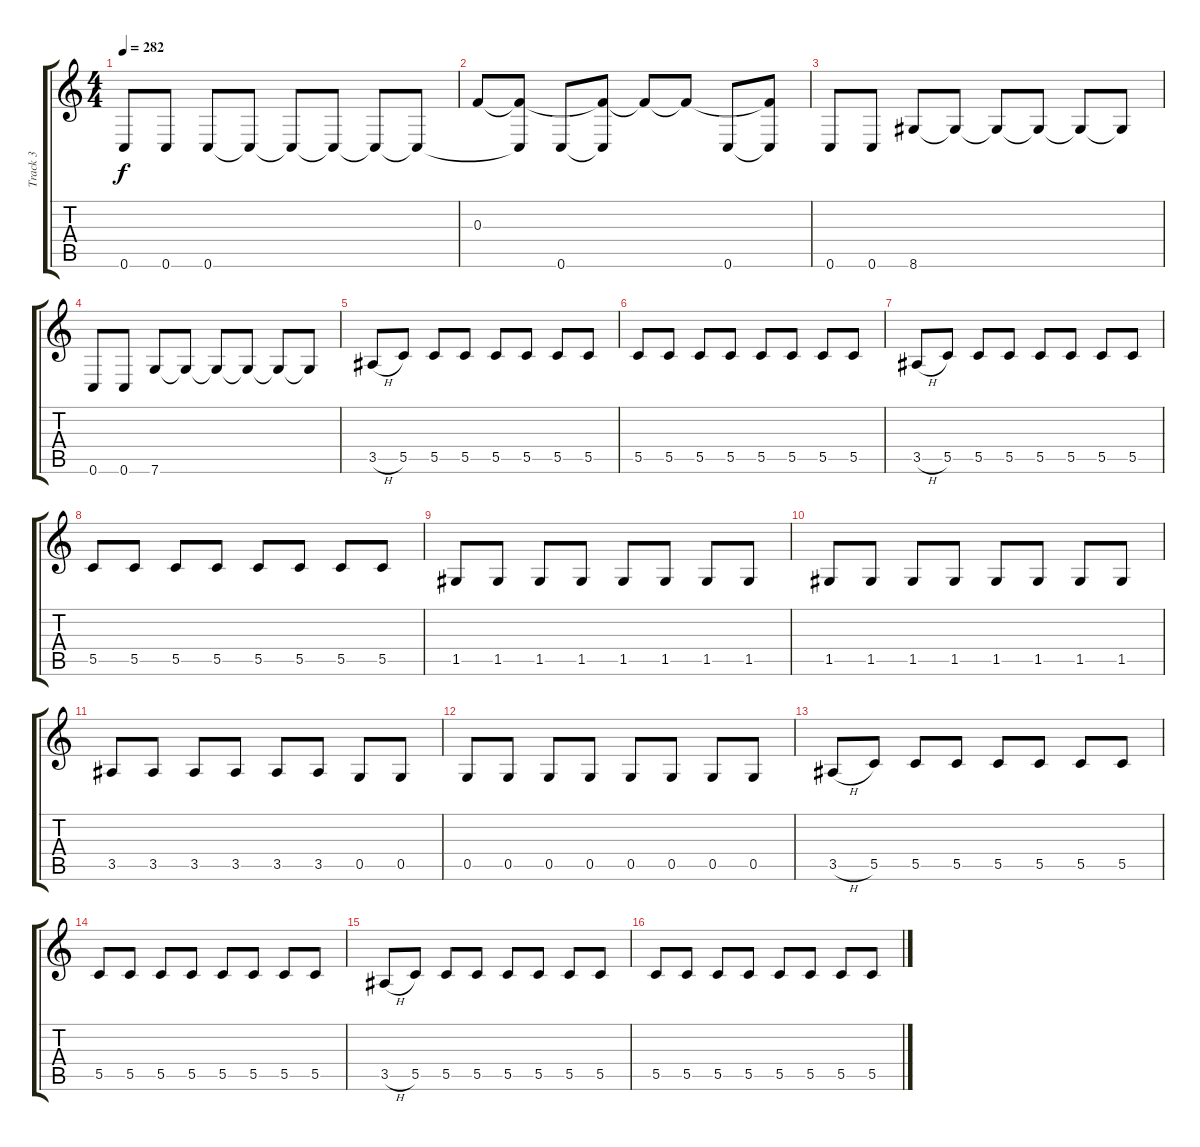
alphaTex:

\track ("Track 3" "Track 3") {instrument electricbasspick}
\staff {score tabs}
\tuning (D4 A3 F3 C3 G2 C2) {hide}
\ts (4 4)
\tempo 282
\clef g2
\ks c
0.6.8{dy f} 0.6.8 0.6.8 0.6{t}.8 0.6{t}.8 0.6{t}.8 0.6{t}.8 0.6{t}.8 |
0.3.8 (0.3{t} 0.6{t}).8 0.6.8 (0.3{t} 0.6{t}).8 0.3{t}.8 0.3{t}.8 0.6.8 (0.3{t} 0.6{t}).8 |
0.6.8 0.6.8 8.6.8 8.6{t}.8 8.6{t}.8 8.6{t}.8 8.6{t}.8 8.6{t}.8 |
0.6.8 0.6.8 7.6.8 7.6{t}.8 7.6{t}.8 7.6{t}.8 7.6{t}.8 7.6{t}.8 |
3.5{h}.8 5.5.8 5.5.8 5.5.8 5.5.8 5.5.8 5.5.8 5.5.8 |
5.5.8 5.5.8 5.5.8 5.5.8 5.5.8 5.5.8 5.5.8 5.5.8 |
3.5{h}.8 5.5.8 5.5.8 5.5.8 5.5.8 5.5.8 5.5.8 5.5.8 |
5.5.8 5.5.8 5.5.8 5.5.8 5.5.8 5.5.8 5.5.8 5.5.8 |
1.5.8 1.5.8 1.5.8 1.5.8 1.5.8 1.5.8 1.5.8 1.5.8 |
1.5.8 1.5.8 1.5.8 1.5.8 1.5.8 1.5.8 1.5.8 1.5.8 |
3.5.8 3.5.8 3.5.8 3.5.8 3.5.8 3.5.8 0.5.8 0.5.8 |
0.5.8 0.5.8 0.5.8 0.5.8 0.5.8 0.5.8 0.5.8 0.5.8 |
3.5{h}.8 5.5.8 5.5.8 5.5.8 5.5.8 5.5.8 5.5.8 5.5.8 |
5.5.8 5.5.8 5.5.8 5.5.8 5.5.8 5.5.8 5.5.8 5.5.8 |
3.5{h}.8 5.5.8 5.5.8 5.5.8 5.5.8 5.5.8 5.5.8 5.5.8 |
5.5.8 5.5.8 5.5.8 5.5.8 5.5.8 5.5.8 5.5.8 5.5.8
